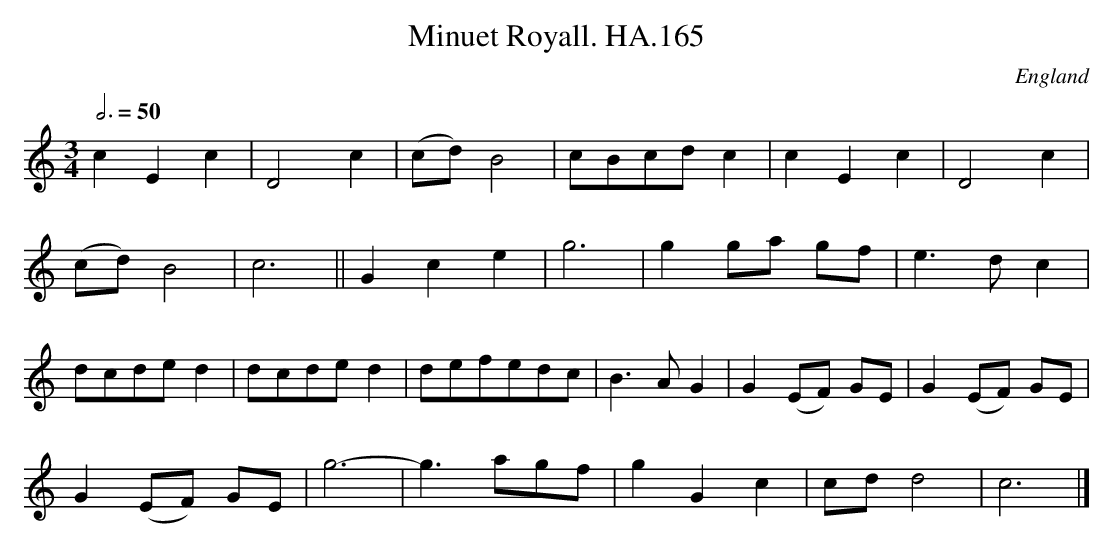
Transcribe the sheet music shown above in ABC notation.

X:1
T:Minuet Royall. HA.165
M:3/4
L:1/8
Q:3/4=50
O:England
K:C major
c2E2c2|D4c2|(cd)B4|cBcd c2|c2E2c2|D4c2|!
(cd)B4|c6||G2c2e2|g6|g2 ga gf|e3dc2|!
dcde d2|dcde d2|defedc|B3AG2|G2 (EF) GE|G2 (EF) GE|!
G2 (EF) GE|g6-|g3 agf|g2G2c2|cd d4|c6|]
